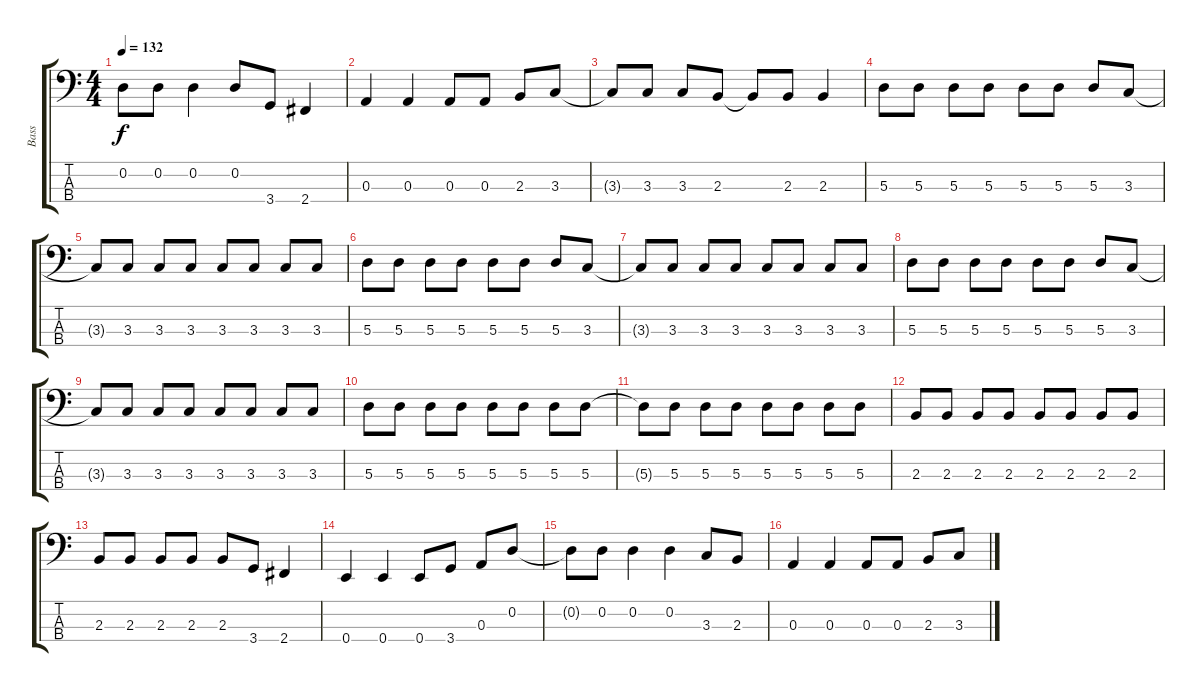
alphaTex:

\track ("Bass" "Bass") {instrument electricbasspick}
\staff {score tabs}
\tuning (G2 D2 A1 E1) {hide}
\ts (4 4)
\tempo 132
\clef f4
\ks c
0.2{t}.8{dy f} 0.2.8 0.2.4 0.2.8 3.4.8 2.4.4 |
0.3.4 0.3.4 0.3.8 0.3.8 2.3.8 3.3.8 |
3.3{t}.8 3.3.8 3.3.8 2.3.8 2.3{t}.8 2.3.8 2.3.4 |
5.3.8 5.3.8 5.3.8 5.3.8 5.3.8 5.3.8 5.3.8 3.3.8 |
3.3{t}.8 3.3.8 3.3.8 3.3.8 3.3.8 3.3.8 3.3.8 3.3.8 |
5.3.8 5.3.8 5.3.8 5.3.8 5.3.8 5.3.8 5.3.8 3.3.8 |
3.3{t}.8 3.3.8 3.3.8 3.3.8 3.3.8 3.3.8 3.3.8 3.3.8 |
5.3.8 5.3.8 5.3.8 5.3.8 5.3.8 5.3.8 5.3.8 3.3.8 |
3.3{t}.8 3.3.8 3.3.8 3.3.8 3.3.8 3.3.8 3.3.8 3.3.8 |
5.3.8 5.3.8 5.3.8 5.3.8 5.3.8 5.3.8 5.3.8 5.3.8 |
5.3{t}.8 5.3.8 5.3.8 5.3.8 5.3.8 5.3.8 5.3.8 5.3.8 |
2.3.8 2.3.8 2.3.8 2.3.8 2.3.8 2.3.8 2.3.8 2.3.8 |
2.3.8 2.3.8 2.3.8 2.3.8 2.3.8 3.4.8 2.4.4 |
0.4.4 0.4.4 0.4.8 3.4.8 0.3.8 0.2.8 |
0.2{t}.8 0.2.8 0.2.4 0.2.4 3.3.8 2.3.8 |
0.3.4 0.3.4 0.3.8 0.3.8 2.3.8 3.3.8
